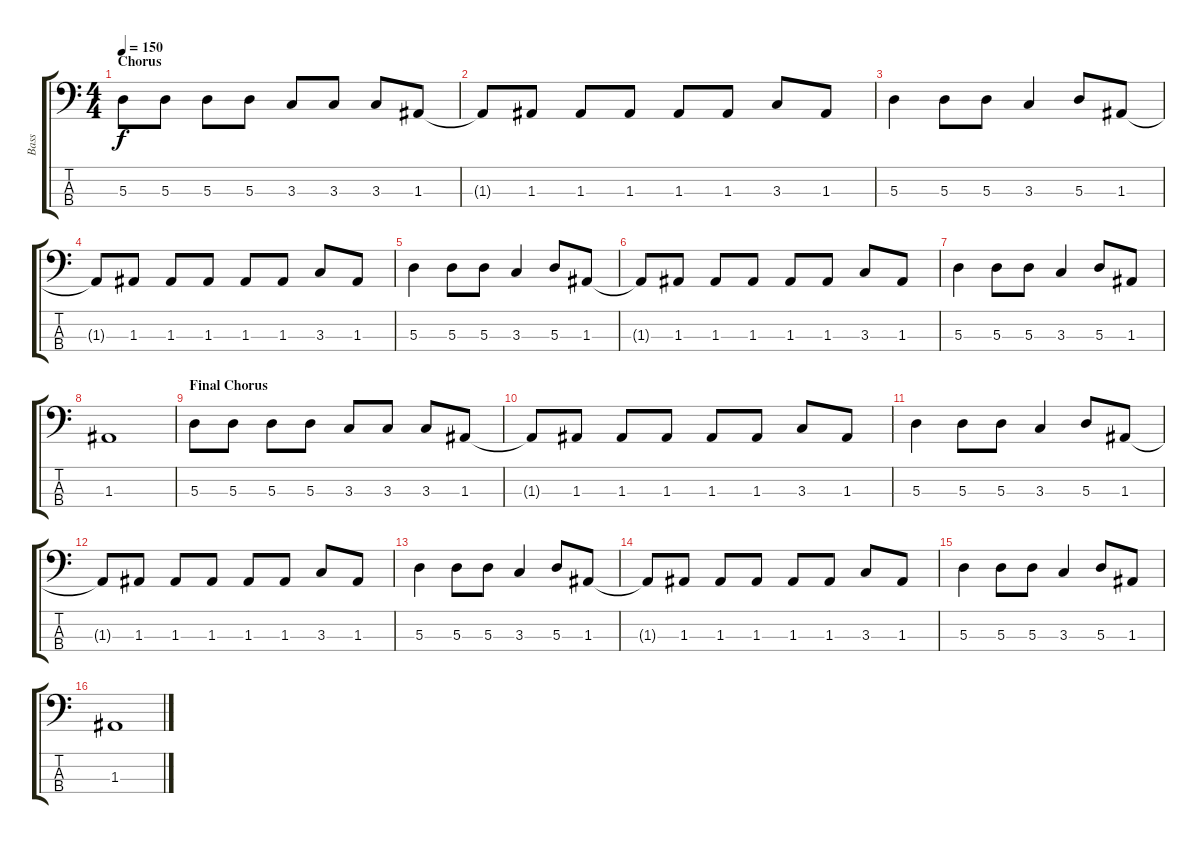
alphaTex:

\track ("Bass" "Bass") {instrument electricbassfinger}
\staff {score tabs}
\tuning (G2 D2 A1 E1) {hide}
\ts (4 4)
\section ("" "Chorus")
\tempo 150
\clef f4
\ks c
5.3.8{dy f} 5.3.8 5.3.8 5.3.8 3.3.8 3.3.8 3.3.8 1.3.8 |
1.3{t}.8 1.3.8 1.3.8 1.3.8 1.3.8 1.3.8 3.3.8 1.3.8 |
5.3.4 5.3.8 5.3.8 3.3.4 5.3.8 1.3.8 |
1.3{t}.8 1.3.8 1.3.8 1.3.8 1.3.8 1.3.8 3.3.8 1.3.8 |
5.3.4 5.3.8 5.3.8 3.3.4 5.3.8 1.3.8 |
1.3{t}.8 1.3.8 1.3.8 1.3.8 1.3.8 1.3.8 3.3.8 1.3.8 |
5.3.4 5.3.8 5.3.8 3.3.4 5.3.8 1.3.8 |
1.3.1 |
\section ("" "Final Chorus")
5.3.8 5.3.8 5.3.8 5.3.8 3.3.8 3.3.8 3.3.8 1.3.8 |
1.3{t}.8 1.3.8 1.3.8 1.3.8 1.3.8 1.3.8 3.3.8 1.3.8 |
5.3.4 5.3.8 5.3.8 3.3.4 5.3.8 1.3.8 |
1.3{t}.8 1.3.8 1.3.8 1.3.8 1.3.8 1.3.8 3.3.8 1.3.8 |
5.3.4 5.3.8 5.3.8 3.3.4 5.3.8 1.3.8 |
1.3{t}.8 1.3.8 1.3.8 1.3.8 1.3.8 1.3.8 3.3.8 1.3.8 |
5.3.4 5.3.8 5.3.8 3.3.4 5.3.8 1.3.8 |
1.3.1
